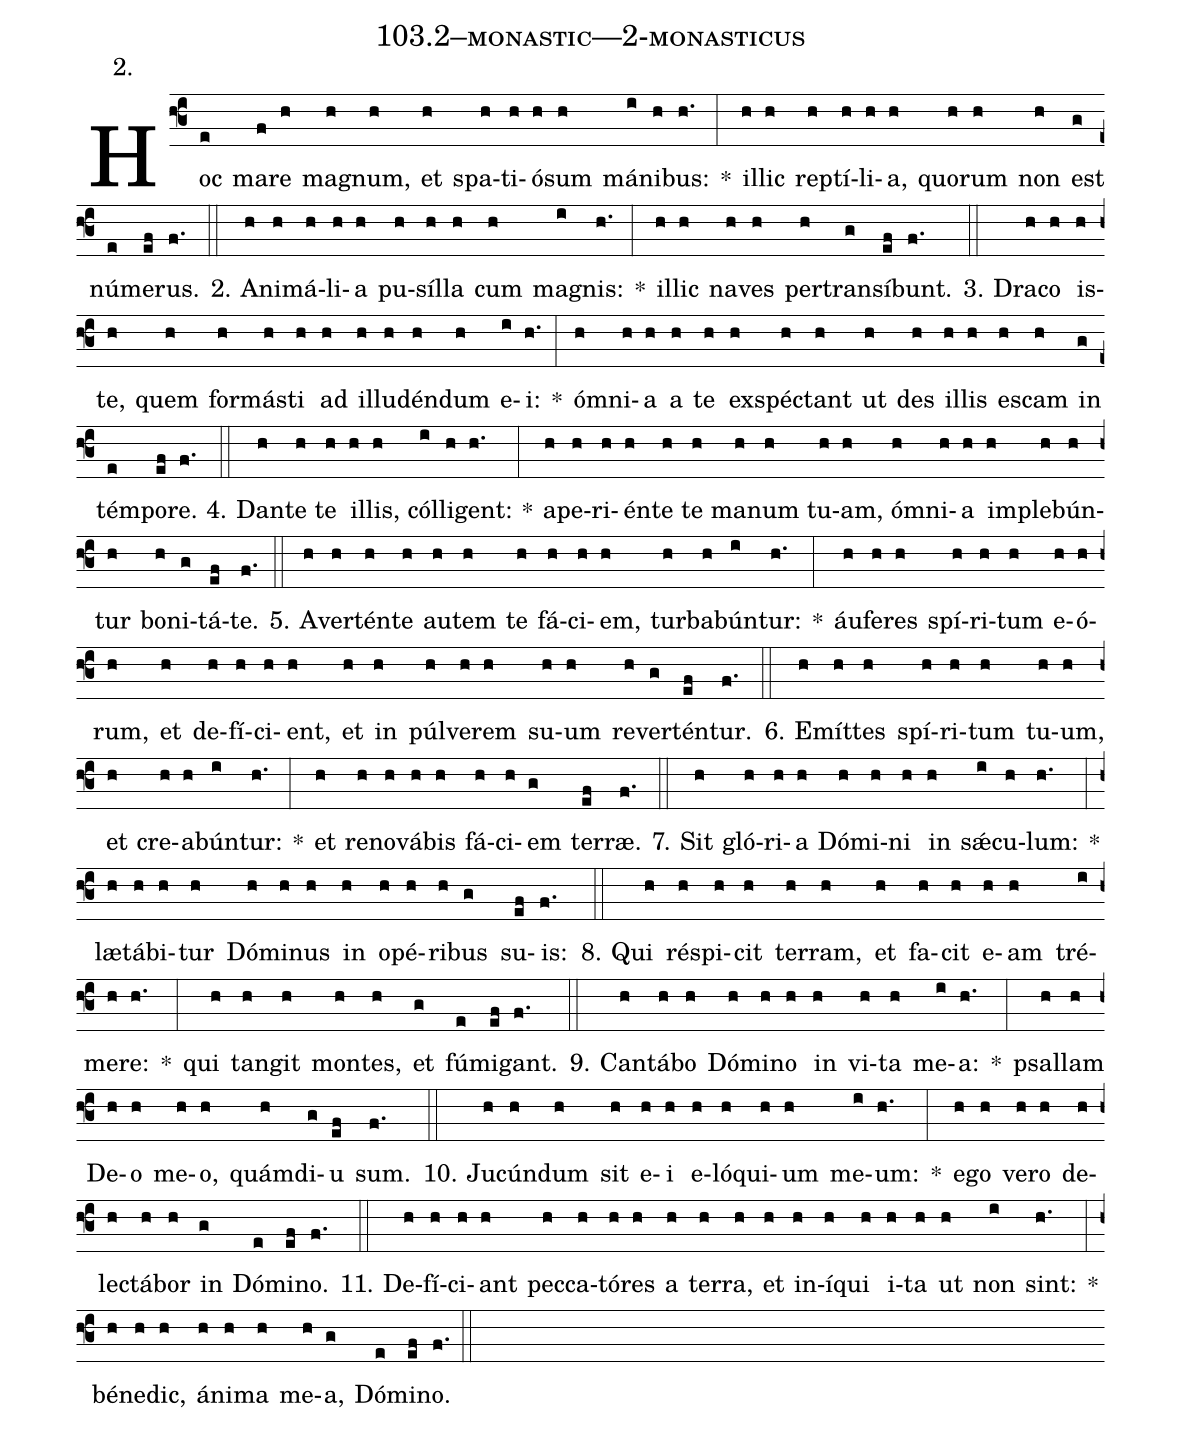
name: 103.2--monastic---2-monasticus;
annotation: 2.;
%%
(f3)Hoc(e) ma(f)re(h) ma(h)gnum,(h) et(h) spa(h)ti(h)ó(h)sum(h) má(i)ni(h)bus:(h.) *(:) il(h)lic(h) rep(h)tí(h)li(h)a,(h) quo(h)rum(h) non(h) est(g) nú(e)me(ef)rus.(f.) (::)
2. A(h)ni(h)má(h)li(h)a(h) pu(h)síl(h)la(h) cum(h) ma(i)gnis:(h.) *(:) il(h)lic(h) na(h)ves(h) per(h)trans(g)í(ef)bunt.(f.) (::)
3. Dra(h)co(h) is(h)te,(h) quem(h) for(h)más(h)ti(h) ad(h) il(h)lu(h)dén(h)dum(h) e(i)i:(h.) *(:) óm(h)ni(h)a(h) a(h) te(h) ex(h)spéc(h)tant(h) ut(h) des(h) il(h)lis(h) es(h)cam(h) in(g) tém(e)po(ef)re.(f.) (::)
4. Dan(h)te(h) te(h) il(h)lis,(h) cól(i)li(h)gent:(h.) *(:) a(h)pe(h)ri(h)én(h)te(h) te(h) ma(h)num(h) tu(h)am,(h) óm(h)ni(h)a(h) im(h)ple(h)bún(h)tur(h) bo(h)ni(g)tá(ef)te.(f.) (::)
5. A(h)ver(h)tén(h)te(h) au(h)tem(h) te(h) fá(h)ci(h)em,(h) tur(h)ba(h)bún(i)tur:(h.) *(:) áu(h)fe(h)res(h) spí(h)ri(h)tum(h) e(h)ó(h)rum,(h) et(h) de(h)fí(h)ci(h)ent,(h) et(h) in(h) púl(h)ve(h)rem(h) su(h)um(h) re(h)ver(g)tén(ef)tur.(f.) (::)
6. E(h)mít(h)tes(h) spí(h)ri(h)tum(h) tu(h)um,(h) et(h) cre(h)a(h)bún(i)tur:(h.) *(:) et(h) re(h)no(h)vá(h)bis(h) fá(h)ci(h)em(g) ter(ef)ræ.(f.) (::)
7. Sit(h) gló(h)ri(h)a(h) Dó(h)mi(h)ni(h) in(h) sǽ(i)cu(h)lum:(h.) *(:) læ(h)tá(h)bi(h)tur(h) Dó(h)mi(h)nus(h) in(h) o(h)pé(h)ri(h)bus(g) su(ef)is:(f.) (::)
8. Qui(h) ré(h)spi(h)cit(h) ter(h)ram,(h) et(h) fa(h)cit(h) e(h)am(h) tré(i)me(h)re:(h.) *(:) qui(h) tan(h)git(h) mon(h)tes,(h) et(g) fú(e)mi(ef)gant.(f.) (::)
9. Can(h)tá(h)bo(h) Dó(h)mi(h)no(h) in(h) vi(h)ta(h) me(i)a:(h.) *(:) psal(h)lam(h) De(h)o(h) me(h)o,(h) quám(h)di(g)u(ef) sum.(f.) (::)
10. Ju(h)cún(h)dum(h) sit(h) e(h)i(h) e(h)ló(h)qui(h)um(h) me(i)um:(h.) *(:) e(h)go(h) ve(h)ro(h) de(h)lec(h)tá(h)bor(h) in(g) Dó(e)mi(ef)no.(f.) (::)
11. De(h)fí(h)ci(h)ant(h) pec(h)ca(h)tó(h)res(h) a(h) ter(h)ra,(h) et(h) in(h)í(h)qui(h) i(h)ta(h) ut(h) non(i) sint:(h.) *(:) bé(h)ne(h)dic,(h) á(h)ni(h)ma(h) me(h)a,(g) Dó(e)mi(ef)no.(f.) (::)
